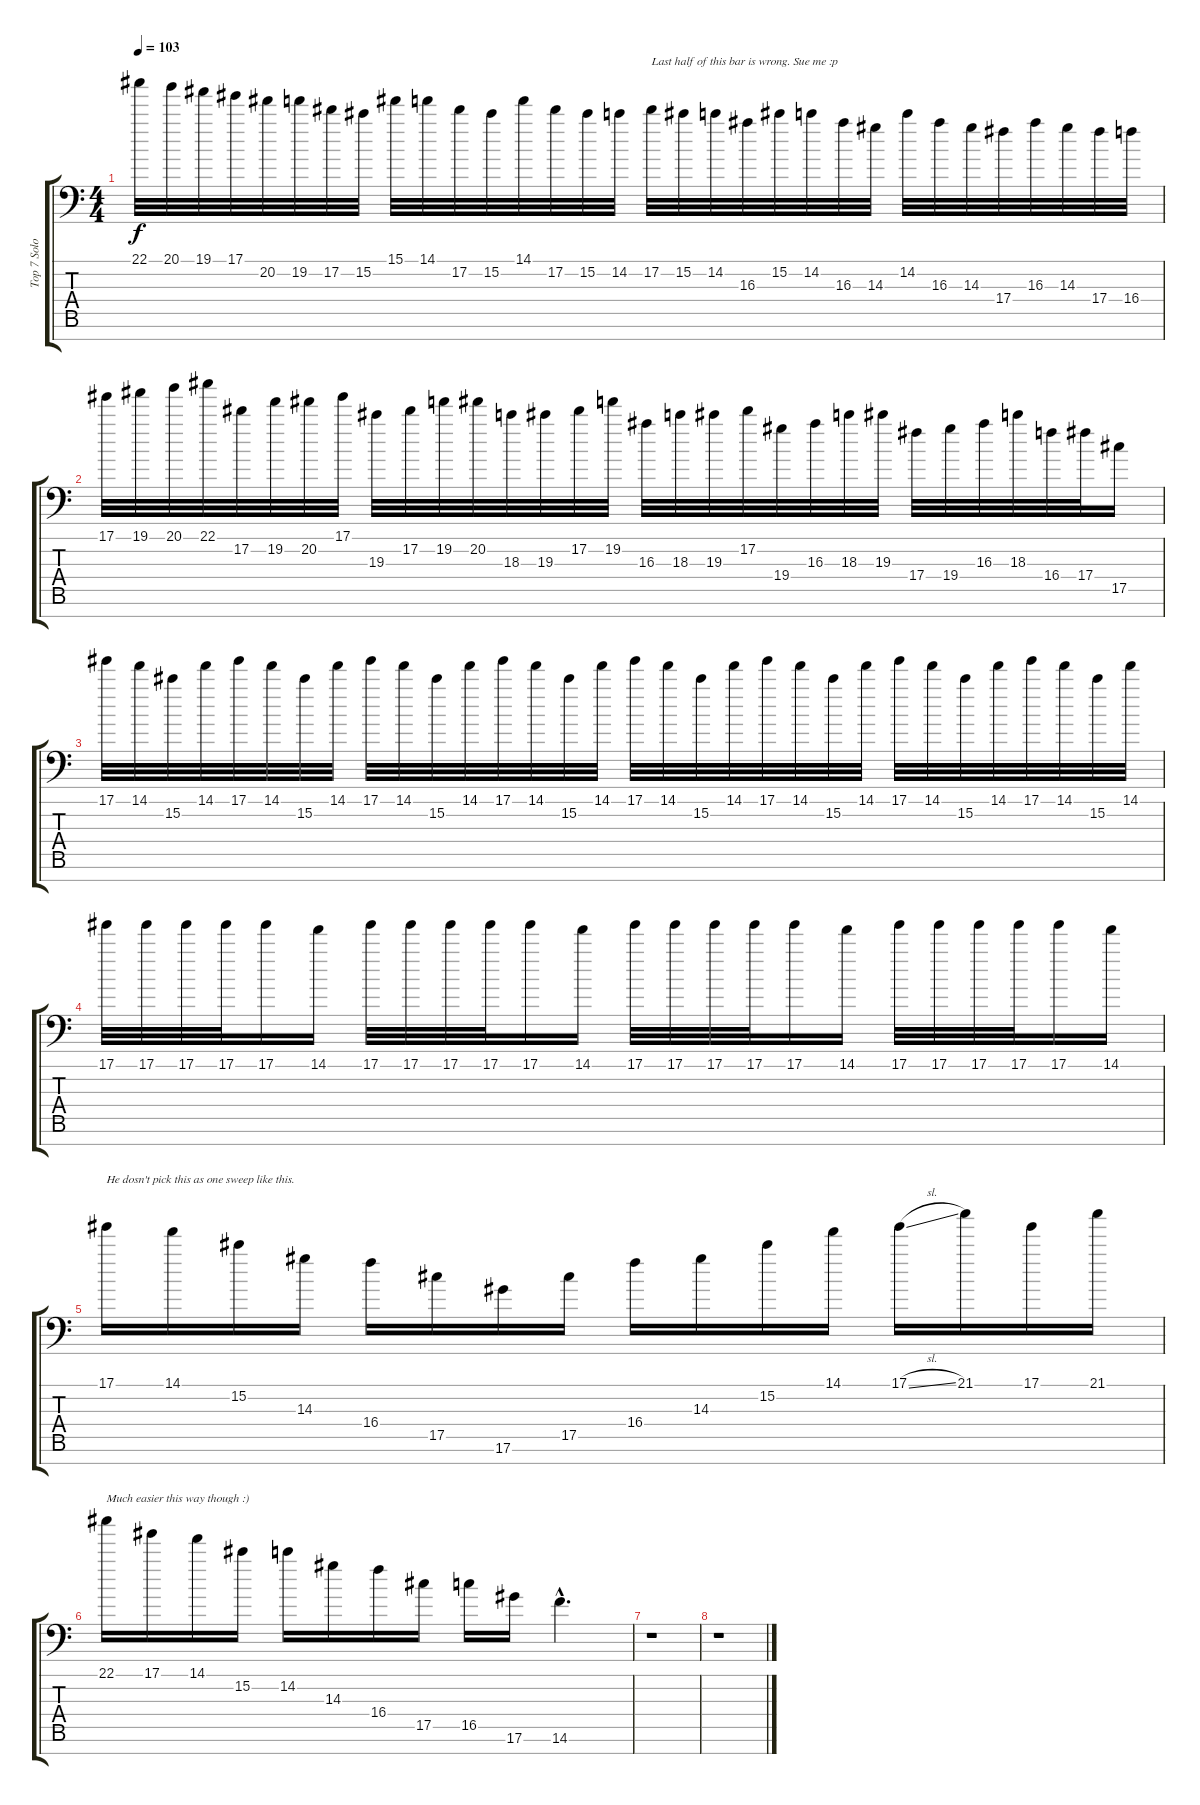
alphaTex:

\track ("Top 7 Solos (Left Guitar)" "Top 7 Solo") {instrument overdrivenguitar}
\staff {score tabs}
\tuning (Eb4 Bb3 Gb3 Db3 Ab2 Eb2 Bb1) {hide}
\ts (4 4)
\tempo 103
\clef f4
\ks c
22.1.32{dy f} 20.1.32 19.1.32 17.1.32 20.2.32 19.2.32 17.2.32 15.2.32 15.1.32 14.1.32 17.2.32 15.2.32 14.1.32 17.2.32 15.2.32 14.2.32 17.2.32{txt "Last half of this bar is wrong. Sue me :p"} 15.2.32 14.2.32 16.3.32 15.2.32 14.2.32 16.3.32 14.3.32 14.2.32 16.3.32 14.3.32 17.4.32 16.3.32 14.3.32 17.4.32 16.4.32 |
17.1.32 19.1.32 20.1.32 22.1.32 17.2.32 19.2.32 20.2.32 17.1.32 19.3.32 17.2.32 19.2.32 20.2.32 18.3.32 19.3.32 17.2.32 19.2.32 16.3.32 18.3.32 19.3.32 17.2.32 19.4.32 16.3.32 18.3.32 19.3.32 17.4.32 19.4.32 16.3.32 18.3.32 16.4.32 17.4.32 17.5.16 |
17.1.32 14.1.32 15.2.32 14.1.32 17.1.32 14.1.32 15.2.32 14.1.32 17.1.32 14.1.32 15.2.32 14.1.32 17.1.32 14.1.32 15.2.32 14.1.32 17.1.32 14.1.32 15.2.32 14.1.32 17.1.32 14.1.32 15.2.32 14.1.32 17.1.32 14.1.32 15.2.32 14.1.32 17.1.32 14.1.32 15.2.32 14.1.32 |
17.1.32 17.1.32 17.1.32 17.1.32 17.1.16 14.1.16 17.1.32 17.1.32 17.1.32 17.1.32 17.1.16 14.1.16 17.1.32 17.1.32 17.1.32 17.1.32 17.1.16 14.1.16 17.1.32 17.1.32 17.1.32 17.1.32 17.1.16 14.1.16 |
17.1.16{txt "He dosn't pick this as one sweep like this."} 14.1.16 15.2.16 14.3.16 16.4.16 17.5.16 17.6.16 17.5.16 16.4.16 14.3.16 15.2.16 14.1.16 17.1{sl}.16 21.1.16 17.1.16 21.1.16 |
22.1.16{txt "Much easier this way though :) "} 17.1.16 14.1.16 15.2.16 14.2.16 14.3.16 16.4.16 17.5.16 16.5.16 17.6.16 14.6{hac}.4{d} |
r.1 |
r.1
